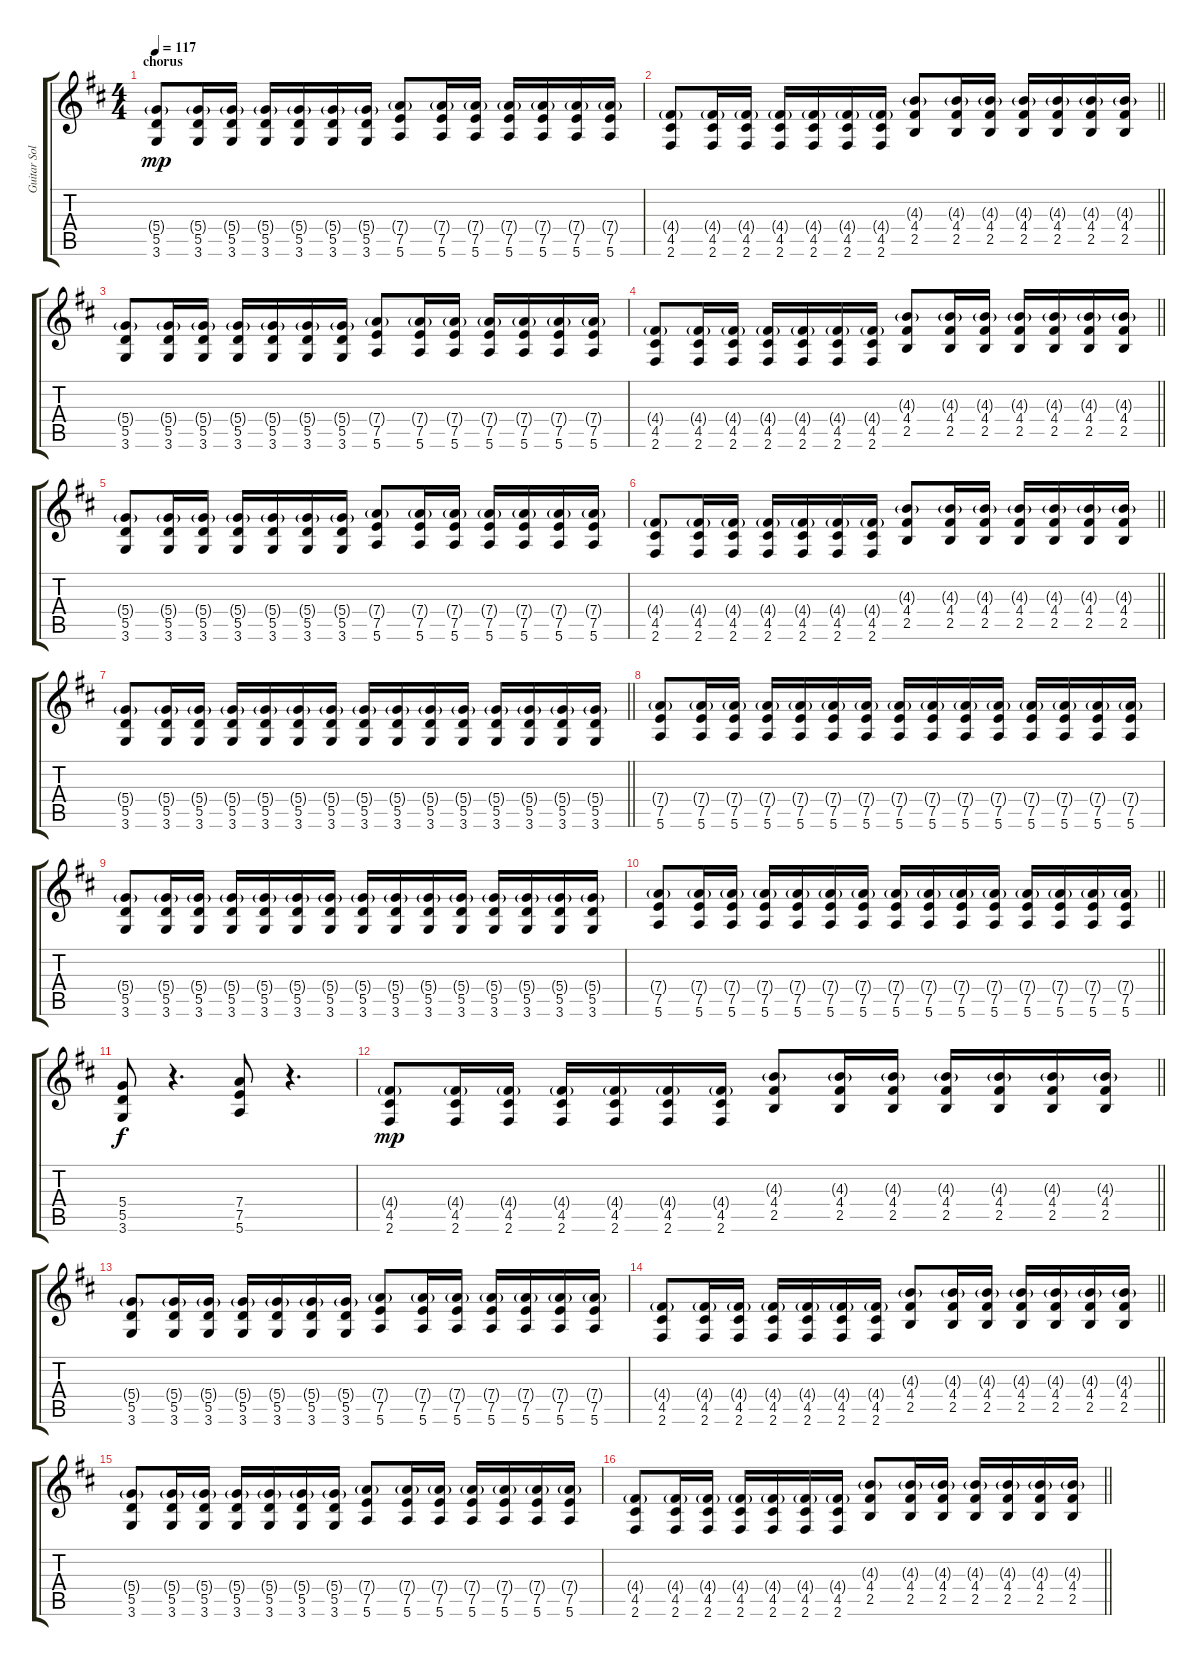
\track ("Guitar Solo 1" "Guitar Sol") {instrument distortionguitar}
\staff {score tabs}
\tuning (E4 B3 G3 D3 A2 E2) {hide}
\ts (4 4)
\section ("" "chorus")
\tempo 117
\clef g2
\ks d
(5.4{g} 5.5 3.6).8{dy mp} (5.4{g} 5.5 3.6).16 (5.4{g} 5.5 3.6).16 (5.4{g} 5.5 3.6).16 (5.4{g} 5.5 3.6).16 (5.4{g} 5.5 3.6).16 (5.4{g} 5.5 3.6).16 (7.4{g} 7.5 5.6).8 (7.4{g} 7.5 5.6).16 (7.4{g} 7.5 5.6).16 (7.4{g} 7.5 5.6).16 (7.4{g} 7.5 5.6).16 (7.4{g} 7.5 5.6).16 (7.4{g} 7.5 5.6).16 |
\barLineRight lightlight
(4.4{g} 4.5 2.6).8 (4.4{g} 4.5 2.6).16 (4.4{g} 4.5 2.6).16 (4.4{g} 4.5 2.6).16 (4.4{g} 4.5 2.6).16 (4.4{g} 4.5 2.6).16 (4.4{g} 4.5 2.6).16 (4.3{g} 4.4 2.5).8 (4.3{g} 4.4 2.5).16 (4.3{g} 4.4 2.5).16 (4.3{g} 4.4 2.5).16 (4.3{g} 4.4 2.5).16 (4.3{g} 4.4 2.5).16 (4.3{g} 4.4 2.5).16 |
(5.4{g} 5.5 3.6).8 (5.4{g} 5.5 3.6).16 (5.4{g} 5.5 3.6).16 (5.4{g} 5.5 3.6).16 (5.4{g} 5.5 3.6).16 (5.4{g} 5.5 3.6).16 (5.4{g} 5.5 3.6).16 (7.4{g} 7.5 5.6).8 (7.4{g} 7.5 5.6).16 (7.4{g} 7.5 5.6).16 (7.4{g} 7.5 5.6).16 (7.4{g} 7.5 5.6).16 (7.4{g} 7.5 5.6).16 (7.4{g} 7.5 5.6).16 |
\barLineRight lightlight
(4.4{g} 4.5 2.6).8 (4.4{g} 4.5 2.6).16 (4.4{g} 4.5 2.6).16 (4.4{g} 4.5 2.6).16 (4.4{g} 4.5 2.6).16 (4.4{g} 4.5 2.6).16 (4.4{g} 4.5 2.6).16 (4.3{g} 4.4 2.5).8 (4.3{g} 4.4 2.5).16 (4.3{g} 4.4 2.5).16 (4.3{g} 4.4 2.5).16 (4.3{g} 4.4 2.5).16 (4.3{g} 4.4 2.5).16 (4.3{g} 4.4 2.5).16 |
(5.4{g} 5.5 3.6).8 (5.4{g} 5.5 3.6).16 (5.4{g} 5.5 3.6).16 (5.4{g} 5.5 3.6).16 (5.4{g} 5.5 3.6).16 (5.4{g} 5.5 3.6).16 (5.4{g} 5.5 3.6).16 (7.4{g} 7.5 5.6).8 (7.4{g} 7.5 5.6).16 (7.4{g} 7.5 5.6).16 (7.4{g} 7.5 5.6).16 (7.4{g} 7.5 5.6).16 (7.4{g} 7.5 5.6).16 (7.4{g} 7.5 5.6).16 |
\barLineRight lightlight
(4.4{g} 4.5 2.6).8 (4.4{g} 4.5 2.6).16 (4.4{g} 4.5 2.6).16 (4.4{g} 4.5 2.6).16 (4.4{g} 4.5 2.6).16 (4.4{g} 4.5 2.6).16 (4.4{g} 4.5 2.6).16 (4.3{g} 4.4 2.5).8 (4.3{g} 4.4 2.5).16 (4.3{g} 4.4 2.5).16 (4.3{g} 4.4 2.5).16 (4.3{g} 4.4 2.5).16 (4.3{g} 4.4 2.5).16 (4.3{g} 4.4 2.5).16 |
\barLineRight lightlight
(5.4{g} 5.5 3.6).8 (5.4{g} 5.5 3.6).16 (5.4{g} 5.5 3.6).16 (5.4{g} 5.5 3.6).16 (5.4{g} 5.5 3.6).16 (5.4{g} 5.5 3.6).16 (5.4{g} 5.5 3.6).16 (5.4{g} 5.5 3.6).16 (5.4{g} 5.5 3.6).16 (5.4{g} 5.5 3.6).16 (5.4{g} 5.5 3.6).16 (5.4{g} 5.5 3.6).16 (5.4{g} 5.5 3.6).16 (5.4{g} 5.5 3.6).16 (5.4{g} 5.5 3.6).16 |
(7.4{g} 7.5 5.6).8 (7.4{g} 7.5 5.6).16 (7.4{g} 7.5 5.6).16 (7.4{g} 7.5 5.6).16 (7.4{g} 7.5 5.6).16 (7.4{g} 7.5 5.6).16 (7.4{g} 7.5 5.6).16 (7.4{g} 7.5 5.6).16 (7.4{g} 7.5 5.6).16 (7.4{g} 7.5 5.6).16 (7.4{g} 7.5 5.6).16 (7.4{g} 7.5 5.6).16 (7.4{g} 7.5 5.6).16 (7.4{g} 7.5 5.6).16 (7.4{g} 7.5 5.6).16 |
(5.4{g} 5.5 3.6).8 (5.4{g} 5.5 3.6).16 (5.4{g} 5.5 3.6).16 (5.4{g} 5.5 3.6).16 (5.4{g} 5.5 3.6).16 (5.4{g} 5.5 3.6).16 (5.4{g} 5.5 3.6).16 (5.4{g} 5.5 3.6).16 (5.4{g} 5.5 3.6).16 (5.4{g} 5.5 3.6).16 (5.4{g} 5.5 3.6).16 (5.4{g} 5.5 3.6).16 (5.4{g} 5.5 3.6).16 (5.4{g} 5.5 3.6).16 (5.4{g} 5.5 3.6).16 |
\barLineRight lightlight
(7.4{g} 7.5 5.6).8 (7.4{g} 7.5 5.6).16 (7.4{g} 7.5 5.6).16 (7.4{g} 7.5 5.6).16 (7.4{g} 7.5 5.6).16 (7.4{g} 7.5 5.6).16 (7.4{g} 7.5 5.6).16 (7.4{g} 7.5 5.6).16 (7.4{g} 7.5 5.6).16 (7.4{g} 7.5 5.6).16 (7.4{g} 7.5 5.6).16 (7.4{g} 7.5 5.6).16 (7.4{g} 7.5 5.6).16 (7.4{g} 7.5 5.6).16 (7.4{g} 7.5 5.6).16 |
(5.4 5.5 3.6).8{dy f} r.4{d} (7.4 7.5 5.6).8 r.4{d} |
\barLineRight lightlight
(4.4{g} 4.5 2.6).8{dy mp} (4.4{g} 4.5 2.6).16 (4.4{g} 4.5 2.6).16 (4.4{g} 4.5 2.6).16 (4.4{g} 4.5 2.6).16 (4.4{g} 4.5 2.6).16 (4.4{g} 4.5 2.6).16 (4.3{g} 4.4 2.5).8 (4.3{g} 4.4 2.5).16 (4.3{g} 4.4 2.5).16 (4.3{g} 4.4 2.5).16 (4.3{g} 4.4 2.5).16 (4.3{g} 4.4 2.5).16 (4.3{g} 4.4 2.5).16 |
(5.4{g} 5.5 3.6).8 (5.4{g} 5.5 3.6).16 (5.4{g} 5.5 3.6).16 (5.4{g} 5.5 3.6).16 (5.4{g} 5.5 3.6).16 (5.4{g} 5.5 3.6).16 (5.4{g} 5.5 3.6).16 (7.4{g} 7.5 5.6).8 (7.4{g} 7.5 5.6).16 (7.4{g} 7.5 5.6).16 (7.4{g} 7.5 5.6).16 (7.4{g} 7.5 5.6).16 (7.4{g} 7.5 5.6).16 (7.4{g} 7.5 5.6).16 |
\barLineRight lightlight
(4.4{g} 4.5 2.6).8 (4.4{g} 4.5 2.6).16 (4.4{g} 4.5 2.6).16 (4.4{g} 4.5 2.6).16 (4.4{g} 4.5 2.6).16 (4.4{g} 4.5 2.6).16 (4.4{g} 4.5 2.6).16 (4.3{g} 4.4 2.5).8 (4.3{g} 4.4 2.5).16 (4.3{g} 4.4 2.5).16 (4.3{g} 4.4 2.5).16 (4.3{g} 4.4 2.5).16 (4.3{g} 4.4 2.5).16 (4.3{g} 4.4 2.5).16 |
(5.4{g} 5.5 3.6).8 (5.4{g} 5.5 3.6).16 (5.4{g} 5.5 3.6).16 (5.4{g} 5.5 3.6).16 (5.4{g} 5.5 3.6).16 (5.4{g} 5.5 3.6).16 (5.4{g} 5.5 3.6).16 (7.4{g} 7.5 5.6).8 (7.4{g} 7.5 5.6).16 (7.4{g} 7.5 5.6).16 (7.4{g} 7.5 5.6).16 (7.4{g} 7.5 5.6).16 (7.4{g} 7.5 5.6).16 (7.4{g} 7.5 5.6).16 |
\barLineRight lightlight
(4.4{g} 4.5 2.6).8 (4.4{g} 4.5 2.6).16 (4.4{g} 4.5 2.6).16 (4.4{g} 4.5 2.6).16 (4.4{g} 4.5 2.6).16 (4.4{g} 4.5 2.6).16 (4.4{g} 4.5 2.6).16 (4.3{g} 4.4 2.5).8 (4.3{g} 4.4 2.5).16 (4.3{g} 4.4 2.5).16 (4.3{g} 4.4 2.5).16 (4.3{g} 4.4 2.5).16 (4.3{g} 4.4 2.5).16 (4.3{g} 4.4 2.5).16
